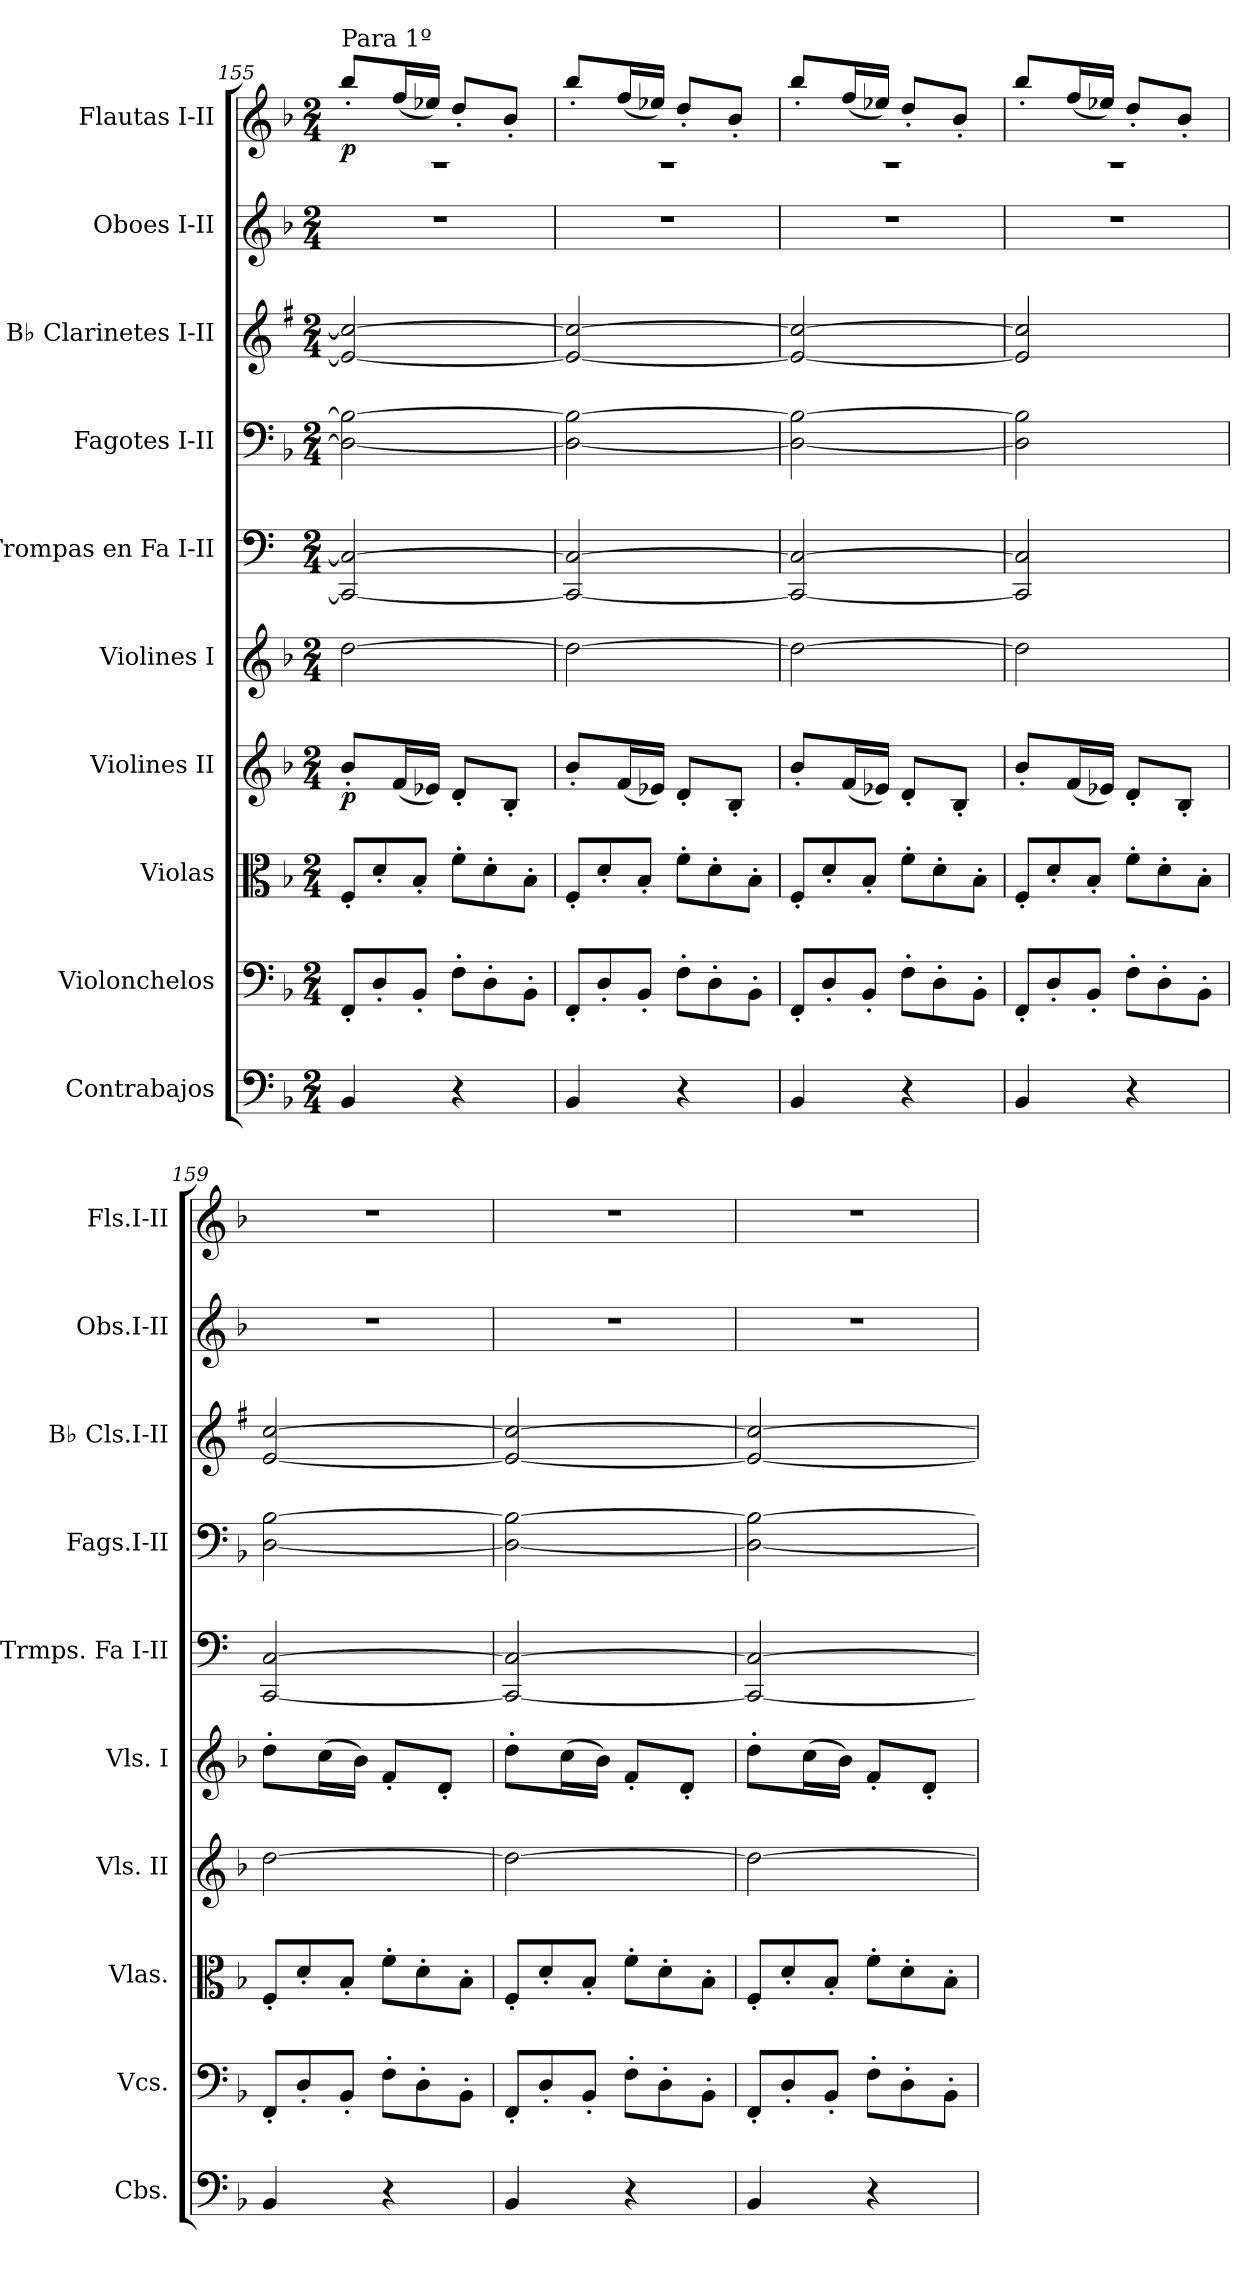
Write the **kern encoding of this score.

**kern	**kern	**kern	**kern	**dynam	**kern	**kern	**kern	**kern	**kern	**kern	**dynam
*part10	*part9	*part8	*part7	*part7	*part6	*part5	*part4	*part3	*part2	*part1	*part1
*staff10	*staff9	*staff8	*staff7	*staff7	*staff6	*staff5	*staff4	*staff3	*staff2	*staff1	*staff1
*I"Contrabajos	*I"Violonchelos	*I"Violas	*I"Violines II	*	*I"Violines I	*I"Trompas en Fa I-II	*I"Fagotes I-II	*I"B♭ Clarinetes I-II	*I"Oboes I-II	*I"Flautas I-II	*
*I'Cbs.	*I'Vcs.	*I'Vlas.	*I'Vls. II	*	*I'Vls. I	*I'Trmps. Fa I-II	*I'Fags.I-II	*I'B♭ Cls.I-II	*I'Obs.I-II	*I'Fls.I-II	*
*clefF4	*clefF4	*clefC3	*clefG2	*	*clefG2	*clefF4	*clefF4	*clefG2	*clefG2	*clefG2	*
*ITrd7c12	*	*	*	*	*	*ITrd4c7	*	*ITrd1c2	*	*	*
*k[b-]	*k[b-]	*k[b-]	*k[b-]	*	*k[b-]	*k[b-]	*k[b-]	*k[b-]	*k[b-]	*k[b-]	*
*M2/4	*M2/4	*M2/4	*M2/4	*	*M2/4	*M2/4	*M2/4	*M2/4	*M2/4	*M2/4	*
*	*Xtuplet	*Xtuplet	*	*	*	*	*	*	*	*	*
=155	=155	=155	=155	=155	=155	=155	=155	=155	=155	=155	=155
*	*	*	*	*	*	*	*	*	*	*^	*
!	!	!	!	!	!	!	!	!	!	!LO:TX:a:t=Para 1º	!	!
!	!	!	!	!LO:DY:b	!	!	!	!	!	!	!	!LO:DY:b
4BBB-/	12FF'/L	12F'/L	8b-'/L	p	[2dd\	2FFF/_ 2FF/_	2D\_ 2B-\_	2d/_ 2b-/_	2r	2rA	8bb-'/L	p
.	12D'/	12d'/	.	.	.	.	.	.	.	.	.	.
.	.	.	(16f/L	.	.	.	.	.	.	.	(>16ff/L	.
.	12BB-'/J	12B-'/J	.	.	.	.	.	.	.	.	.	.
.	.	.	16e-X/JJ)	.	.	.	.	.	.	.	16ee-X/JJ)	.
4r	12F'\L	12f'\L	8d'/L	.	.	.	.	.	.	.	8dd'/L	.
.	12D'\	12d'\	.	.	.	.	.	.	.	.	.	.
.	.	.	8B-'/J	.	.	.	.	.	.	.	8b-'/J	.
.	12BB-'\J	12B-'\J	.	.	.	.	.	.	.	.	.	.
!!LO:PB:g=z	!!
=156	=156	=156	=156	=156	=156	=156	=156	=156	=156	=156	=156	=156
4BBB-/	12FF'/L	12F'/L	8b-'/L	.	2dd\_	2FFF/_ 2FF/_	2D\_ 2B-\_	2d/_ 2b-/_	2r	2rA	8bb-'/L	.
.	12D'/	12d'/	.	.	.	.	.	.	.	.	.	.
.	.	.	(16f/L	.	.	.	.	.	.	.	(16ff/L	.
.	12BB-'/J	12B-'/J	.	.	.	.	.	.	.	.	.	.
.	.	.	16e-X/JJ)	.	.	.	.	.	.	.	16ee-X/JJ)	.
4r	12F'\L	12f'\L	8d'/L	.	.	.	.	.	.	.	8dd'/L	.
.	12D'\	12d'\	.	.	.	.	.	.	.	.	.	.
.	.	.	8B-'/J	.	.	.	.	.	.	.	8b-'/J	.
.	12BB-'\J	12B-'\J	.	.	.	.	.	.	.	.	.	.
=157	=157	=157	=157	=157	=157	=157	=157	=157	=157	=157	=157	=157
4BBB-/	12FF'/L	12F'/L	8b-'/L	.	2dd\_	2FFF/_ 2FF/_	2D\_ 2B-\_	2d/_ 2b-/_	2r	2rA	8bb-'/L	.
.	12D'/	12d'/	.	.	.	.	.	.	.	.	.	.
.	.	.	(16f/L	.	.	.	.	.	.	.	(16ff/L	.
.	12BB-'/J	12B-'/J	.	.	.	.	.	.	.	.	.	.
.	.	.	16e-X/JJ)	.	.	.	.	.	.	.	16ee-X/JJ)	.
4r	12F'\L	12f'\L	8d'/L	.	.	.	.	.	.	.	8dd'/L	.
.	12D'\	12d'\	.	.	.	.	.	.	.	.	.	.
.	.	.	8B-'/J	.	.	.	.	.	.	.	8b-'/J	.
.	12BB-'\J	12B-'\J	.	.	.	.	.	.	.	.	.	.
=158	=158	=158	=158	=158	=158	=158	=158	=158	=158	=158	=158	=158
4BBB-/	12FF'/L	12F'/L	8b-'/L	.	2dd\]	2FFF/] 2FF/]	2D\] 2B-\]	2d/] 2b-/]	2r	2rA	8bb-'/L	.
.	12D'/	12d'/	.	.	.	.	.	.	.	.	.	.
.	.	.	(16f/L	.	.	.	.	.	.	.	(16ff/L	.
.	12BB-'/J	12B-'/J	.	.	.	.	.	.	.	.	.	.
.	.	.	16e-X/JJ)	.	.	.	.	.	.	.	16ee-X/JJ)	.
4r	12F'\L	12f'\L	8d'/L	.	.	.	.	.	.	.	8dd'/L	.
.	12D'\	12d'\	.	.	.	.	.	.	.	.	.	.
.	.	.	8B-'/J	.	.	.	.	.	.	.	8b-'/J	.
.	12BB-'\J	12B-'\J	.	.	.	.	.	.	.	.	.	.
*	*	*	*	*	*	*	*	*	*	*v	*v	*
=159	=159	=159	=159	=159	=159	=159	=159	=159	=159	=159	=159
4BBB-/	12FF'/L	12F'/L	[2dd\	.	8dd'\L	[2FFF/ [2FF/	[2D\ [2B-\	[2d/ [2b-/	2r	2r	.
.	12D'/	12d'/	.	.	.	.	.	.	.	.	.
.	.	.	.	.	(16cc\L	.	.	.	.	.	.
.	12BB-'/J	12B-'/J	.	.	.	.	.	.	.	.	.
.	.	.	.	.	16b-\JJ)	.	.	.	.	.	.
4r	12F'\L	12f'\L	.	.	8f'/L	.	.	.	.	.	.
.	12D'\	12d'\	.	.	.	.	.	.	.	.	.
.	.	.	.	.	8d'/J	.	.	.	.	.	.
.	12BB-'\J	12B-'\J	.	.	.	.	.	.	.	.	.
=160	=160	=160	=160	=160	=160	=160	=160	=160	=160	=160	=160
4BBB-/	12FF'/L	12F'/L	2dd\_	.	8dd'\L	2FFF/_ 2FF/_	2D\_ 2B-\_	2d/_ 2b-/_	2r	2r	.
.	12D'/	12d'/	.	.	.	.	.	.	.	.	.
.	.	.	.	.	(16cc\L	.	.	.	.	.	.
.	12BB-'/J	12B-'/J	.	.	.	.	.	.	.	.	.
.	.	.	.	.	16b-\JJ)	.	.	.	.	.	.
4r	12F'\L	12f'\L	.	.	8f'/L	.	.	.	.	.	.
.	12D'\	12d'\	.	.	.	.	.	.	.	.	.
.	.	.	.	.	8d'/J	.	.	.	.	.	.
.	12BB-'\J	12B-'\J	.	.	.	.	.	.	.	.	.
!!LO:PB:g=z
=161	=161	=161	=161	=161	=161	=161	=161	=161	=161	=161	=161
4BBB-/	12FF'/L	12F'/L	2dd\_	.	8dd'\L	2FFF/_ 2FF/_	2D\_ 2B-\_	2d/_ 2b-/_	2r	2r	.
.	12D'/	12d'/	.	.	.	.	.	.	.	.	.
.	.	.	.	.	(16cc\L	.	.	.	.	.	.
.	12BB-'/J	12B-'/J	.	.	.	.	.	.	.	.	.
.	.	.	.	.	16b-\JJ)	.	.	.	.	.	.
4r	12F'\L	12f'\L	.	.	8f'/L	.	.	.	.	.	.
.	12D'\	12d'\	.	.	.	.	.	.	.	.	.
.	.	.	.	.	8d'/J	.	.	.	.	.	.
.	12BB-'\J	12B-'\J	.	.	.	.	.	.	.	.	.
=	=	=	=	=	=	=	=	=	=	=	=
*-	*-	*-	*-	*-	*-	*-	*-	*-	*-	*-	*-
